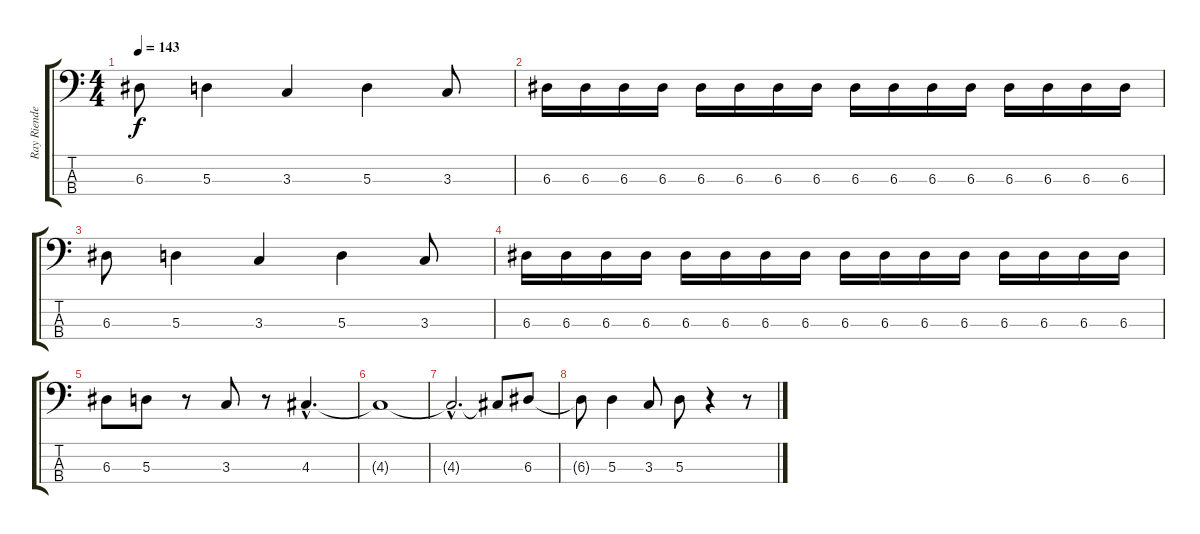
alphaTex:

\track ("Ray Riendeau" "Ray Riende") {instrument electricbassfinger}
\staff {score tabs}
\tuning (G2 D2 A1 D1) {hide}
\ts (4 4)
\tempo 143
\clef f4
\ks c
6.3.8{dy f} 5.3.4 3.3.4 5.3.4 3.3.8 |
6.3.16 6.3.16 6.3.16 6.3.16 6.3.16 6.3.16 6.3.16 6.3.16 6.3.16 6.3.16 6.3.16 6.3.16 6.3.16 6.3.16 6.3.16 6.3.16 |
6.3.8 5.3.4 3.3.4 5.3.4 3.3.8 |
6.3.16 6.3.16 6.3.16 6.3.16 6.3.16 6.3.16 6.3.16 6.3.16 6.3.16 6.3.16 6.3.16 6.3.16 6.3.16 6.3.16 6.3.16 6.3.16 |
6.3.8 5.3.8 r.8 3.3.8 r.8 4.3{hac}.4{d} |
4.3{t}.1 |
4.3{hac t}.2{d} 4.3{t}.8 6.3.8 |
6.3{t}.8 5.3.4 3.3.8 5.3.8 r.4 r.8
